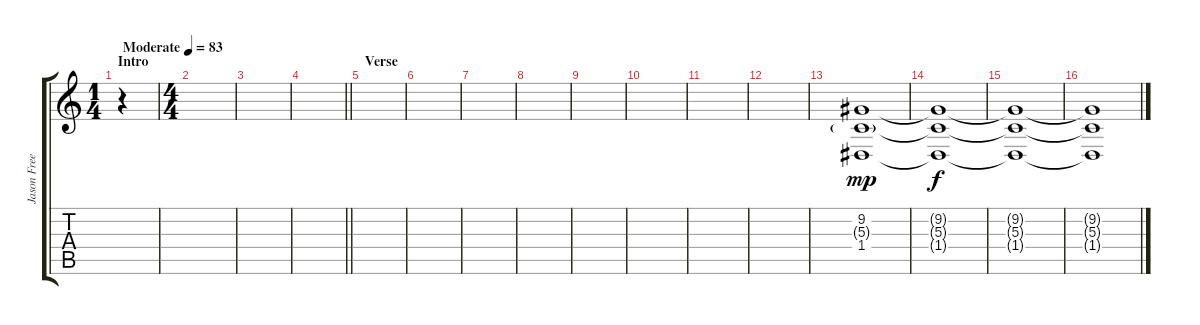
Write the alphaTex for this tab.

\track ("Jason Freese [Organ/Keyboard]" "Jason Free") {instrument drawbarorgan}
\staff {score tabs}
\tuning (E4 B3 G3 D3 A2 E2) {hide}
\ts (1 4)
\section ("" "Intro")
\tempo (83 "Moderate")
\clef g2
\ks c
r.4{dy mp volume 2 instrument drawbarorgan} |
\ts (4 4)
|
|
\barLineRight lightlight
|
\section ("" "Verse")
|
|
|
|
|
|
|
|
(9.2 5.3{g} 1.4).1{volume 5} |
(9.2{t} 5.3{t} 1.4{t}).1{dy f} |
(9.2{t} 5.3{t} 1.4{t}).1 |
(9.2{t} 5.3{t} 1.4{t}).1
